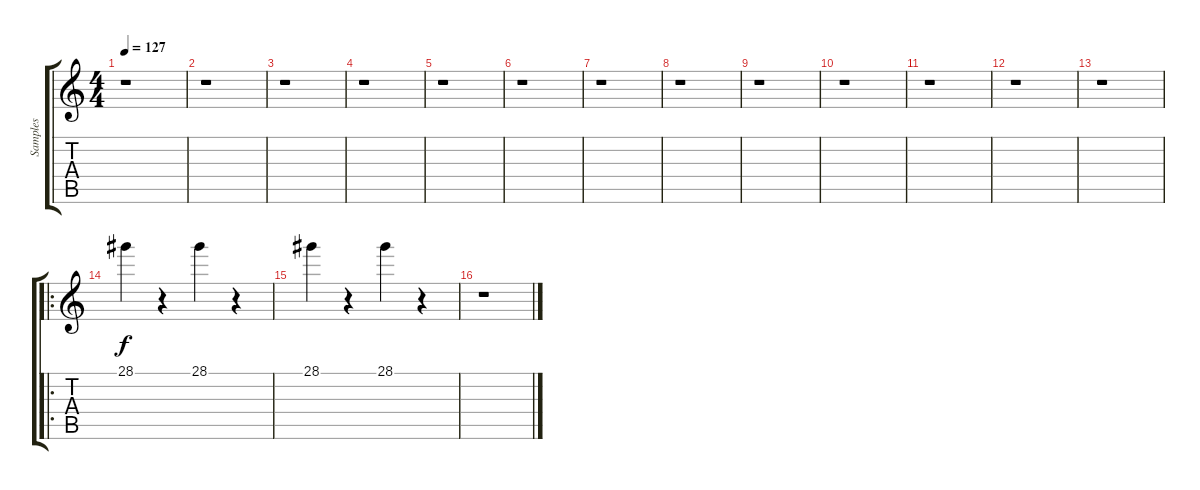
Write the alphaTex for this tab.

\track ("Samples" "Samples") {instrument stringensemble1}
\staff {score tabs}
\tuning (E4 B3 G3 D3 A2 E2) {hide}
\ts (4 4)
\tempo 127
\clef g2
\ks c
r.1{dy f} |
r.1 |
r.1 |
r.1 |
r.1 |
r.1 |
r.1 |
r.1 |
r.1 |
r.1 |
r.1 |
r.1 |
r.1 |
\ro
28.1.4{instrument stringensemble1} r.4 28.1.4 r.4 |
28.1.4 r.4 28.1.4 r.4 |
r.1
